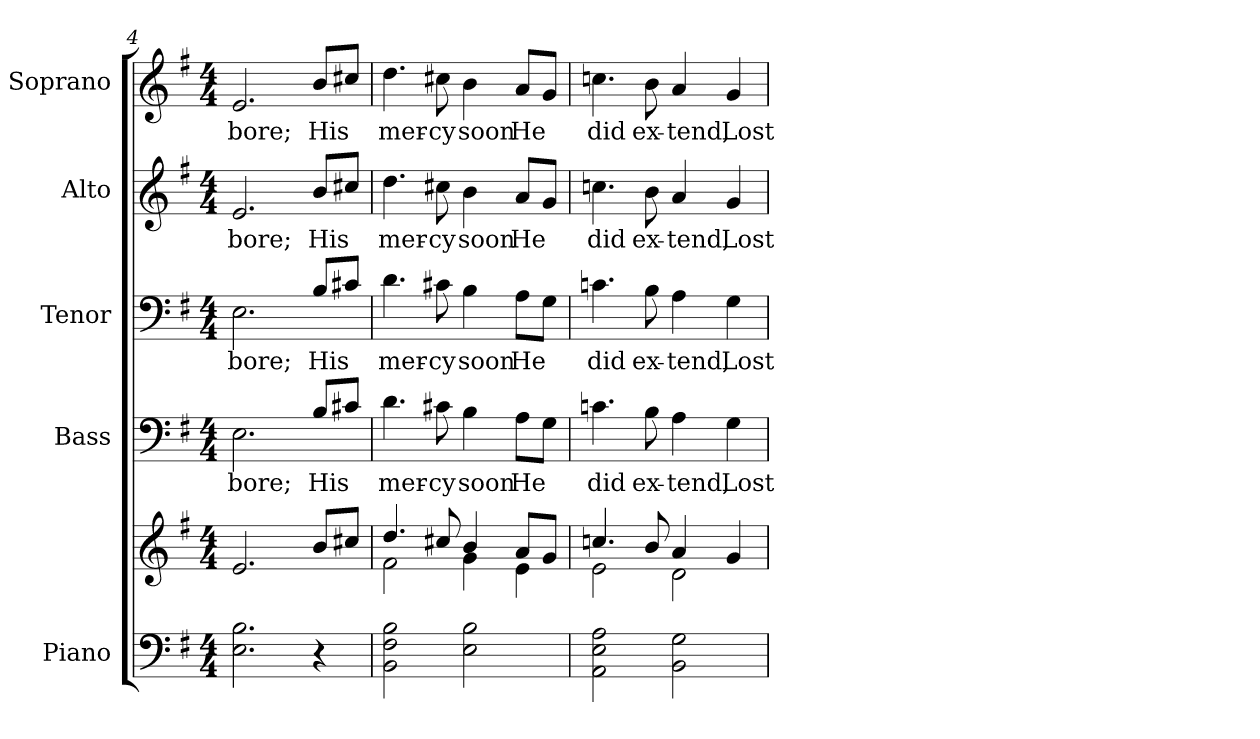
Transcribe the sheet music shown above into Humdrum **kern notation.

**kern	**kern	**kern	**text	**kern	**text	**kern	**text	**kern	**text
*part5	*part5	*part4	*part4	*part3	*part3	*part2	*part2	*part1	*part1
*staff6	*staff5	*staff4	*staff4	*staff3	*staff3	*staff2	*staff2	*staff1	*staff1
*I"Piano	*	*I"Bass	*	*I"Tenor	*	*I"Alto	*	*I"Soprano	*
*I'Pno.	*	*I'B.	*	*I'T.	*	*I'A.	*	*I'S.	*
!!LO:PB:g=z
*clefF4	*clefG2	*clefF4	*	*clefF4	*	*clefG2	*	*clefG2	*
*k[f#]	*k[f#]	*k[f#]	*	*k[f#]	*	*k[f#]	*	*k[f#]	*
*G:	*G:	*G:	*	*G:	*	*G:	*	*G:	*
*M4/4	*M4/4	*M4/4	*	*M4/4	*	*M4/4	*	*M4/4	*
=4	=4	=4	=4	=4	=4	=4	=4	=4	=4
!	!	!	!LO:LY:b:color=#000000	!	!	!	!	!	!
!	!	!	!	!	!LO:LY:b:color=#000000	!	!	!	!
!	!	!	!	!	!	!	!LO:LY:b:color=#000000	!	!
!	!	!	!	!	!	!	!	!	!LO:LY:b:color=#000000
2.Ei\ 2.Bi	2.ei/	2.Ei\	bore;	2.Ei\	bore;	2.ei/	bore;	2.ei/	bore;
!	!	!	!LO:LY:b:color=#000000	!	!	!	!	!	!
!	!	!	!	!	!LO:LY:b:color=#000000	!	!	!	!
!	!	!	!	!	!	!	!LO:LY:b:color=#000000	!	!
!	!	!	!	!	!	!	!	!	!LO:LY:b:color=#000000
4r	8bi/L	8Bi/L	His	8Bi/L	His	8bi/L	His	8bi/L	His
.	8cc#Xi/J	8c#Xi/J	.	8c#Xi/J	.	8cc#Xi/J	.	8cc#Xi/J	.
=5	=5	=5	=5	=5	=5	=5	=5	=5	=5
*	*^	*	*	*	*	*	*	*	*
!	!	!	!	!LO:LY:b:color=#000000	!	!	!	!	!	!
!	!	!	!	!	!	!LO:LY:b:color=#000000	!	!	!	!
!	!	!	!	!	!	!	!	!LO:LY:b:color=#000000	!	!
!	!	!	!	!	!	!	!	!	!	!LO:LY:b:color=#000000
2BBi\ 2F#i 2Bi	4.ddi/	2f#i\	4.di\	mer-	4.di\	mer-	4.ddi\	mer-	4.ddi\	mer-
!	!	!	!	!LO:LY:b:color=#000000	!	!	!	!	!	!
!	!	!	!	!	!	!LO:LY:b:color=#000000	!	!	!	!
!	!	!	!	!	!	!	!	!LO:LY:b:color=#000000	!	!
!	!	!	!	!	!	!	!	!	!	!LO:LY:b:color=#000000
.	8cc#Xi/	.	8c#Xi\	-cy	8c#Xi\	-cy	8cc#Xi\	-cy	8cc#Xi\	-cy
!	!	!	!	!LO:LY:b:color=#000000	!	!	!	!	!	!
!	!	!	!	!	!	!LO:LY:b:color=#000000	!	!	!	!
!	!	!	!	!	!	!	!	!LO:LY:b:color=#000000	!	!
!	!	!	!	!	!	!	!	!	!	!LO:LY:b:color=#000000
2Ei\ 2Bi	4bi/	4gi\	4Bi\	soon	4Bi\	soon	4bi\	soon	4bi\	soon
!	!	!	!	!LO:LY:b:color=#000000	!	!	!	!	!	!
!	!	!	!	!	!	!LO:LY:b:color=#000000	!	!	!	!
!	!	!	!	!	!	!	!	!LO:LY:b:color=#000000	!	!
!	!	!	!	!	!	!	!	!	!	!LO:LY:b:color=#000000
.	8ai/L	4ei\	8Ai\L	He	8Ai\L	He	8ai/L	He	8ai/L	He
.	8gi/J	.	8Gi\J	.	8Gi\J	.	8gi/J	.	8gi/J	.
!!LO:PB:g=z
=6	=6	=6	=6	=6	=6	=6	=6	=6	=6	=6
!	!	!	!	!LO:LY:b:color=#000000	!	!	!	!	!	!
!	!	!	!	!	!	!LO:LY:b:color=#000000	!	!	!	!
!	!	!	!	!	!	!	!	!LO:LY:b:color=#000000	!	!
!	!	!	!	!	!	!	!	!	!	!LO:LY:b:color=#000000
2AAi\ 2Ei 2Ai	4.ccni/	2ei\	4.cni\	did	4.cni\	did	4.ccni\	did	4.ccni\	did
!	!	!	!	!LO:LY:b:color=#000000	!	!	!	!	!	!
!	!	!	!	!	!	!LO:LY:b:color=#000000	!	!	!	!
!	!	!	!	!	!	!	!	!LO:LY:b:color=#000000	!	!
!	!	!	!	!	!	!	!	!	!	!LO:LY:b:color=#000000
.	8bi/	.	8Bi\	ex-	8Bi\	ex-	8bi\	ex-	8bi\	ex-
!	!	!	!	!LO:LY:b:color=#000000	!	!	!	!	!	!
!	!	!	!	!	!	!LO:LY:b:color=#000000	!	!	!	!
!	!	!	!	!	!	!	!	!LO:LY:b:color=#000000	!	!
!	!	!	!	!	!	!	!	!	!	!LO:LY:b:color=#000000
2BBi\ 2Gi	4ai/	2di\	4Ai\	-tend,	4Ai\	-tend,	4ai/	-tend,	4ai/	-tend,
!	!	!	!	!LO:LY:b:color=#000000	!	!	!	!	!	!
!	!	!	!	!	!	!LO:LY:b:color=#000000	!	!	!	!
!	!	!	!	!	!	!	!	!LO:LY:b:color=#000000	!	!
!	!	!	!	!	!	!	!	!	!	!LO:LY:b:color=#000000
.	4gi/	.	4Gi\	Lost	4Gi\	Lost	4gi/	Lost	4gi/	Lost
*	*v	*v	*	*	*	*	*	*	*	*
=	=	=	=	=	=	=	=	=	=
*-	*-	*-	*-	*-	*-	*-	*-	*-	*-
